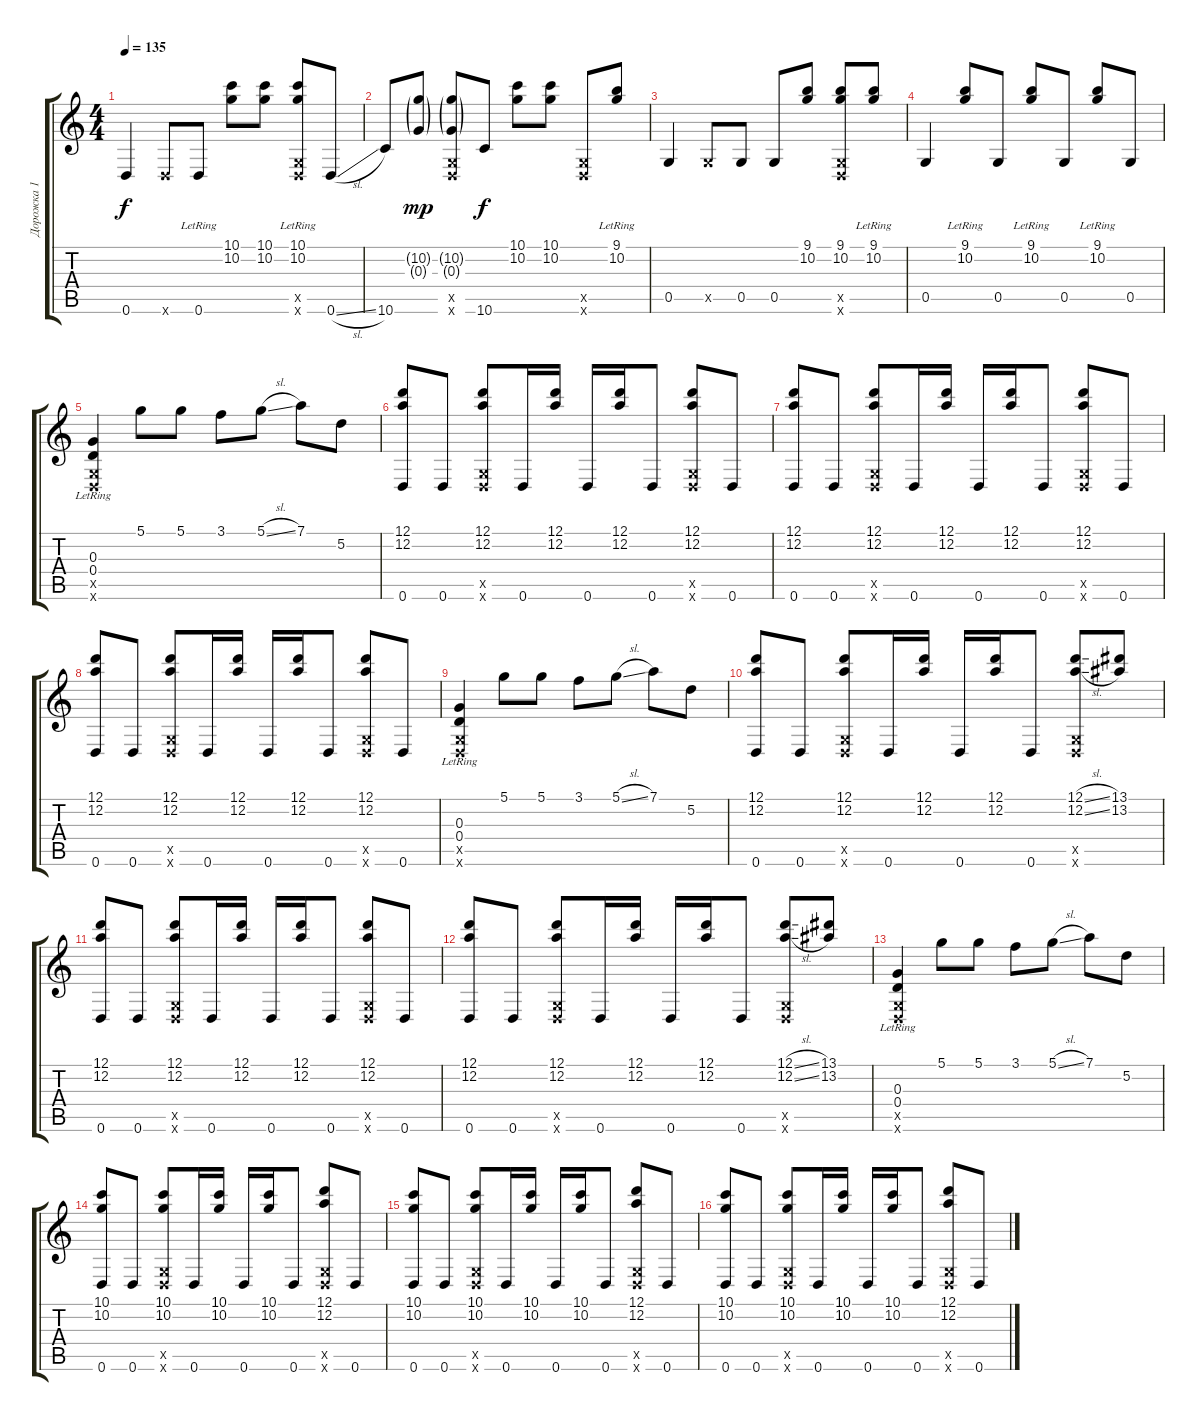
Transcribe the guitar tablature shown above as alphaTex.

\track ("Дорожка 1" "Дорожка 1") {instrument acousticguitarsteel}
\staff {score tabs}
\tuning (D4 A3 G3 D3 G2 D2) {hide}
\ts (4 4)
\tempo 135
\clef g2
\ks c
0.6.4{dy f} 0.6{x}.8 0.6{lr}.8 (10.1 10.2).8 (10.1 10.2).8 (10.1{lr} 10.2{lr} 0.5{x} 0.6{x}).8 0.6{sl}.8 |
10.6.8 (10.2{g} 0.3{g}).8{dy mp} (10.2{g} 0.3{g} 0.5{x} 0.6{x}).8 10.6.8{dy f} (10.1 10.2).8 (10.1 10.2).8 (0.5{x} 0.6{x}).8 (9.1{lr} 10.2{lr}).8 |
0.5.4 0.5{x}.8 0.5.8 0.5.8 (9.1 10.2).8 (9.1 10.2 0.5{x} 0.6{x}).8 (9.1{lr} 10.2{lr}).8 |
0.5.4 (9.1{lr} 10.2{lr}).8 0.5.8 (9.1{lr} 10.2{lr}).8 0.5.8 (9.1{lr} 10.2{lr}).8 0.5.8 |
(0.3{lr} 0.4{lr} 0.5{x} 0.6{x}).4 5.1.8 5.1.8 3.1.8 5.1{sl}.8 7.1.8 5.2.8 |
(12.1 12.2 0.6).8 0.6.8 (12.1 12.2 0.5{x} 0.6{x}).8 0.6.16 (12.1 12.2).16 0.6.16 (12.1 12.2).16 0.6.8 (12.1 12.2 0.5{x} 0.6{x}).8 0.6.8 |
(12.1 12.2 0.6).8 0.6.8 (12.1 12.2 0.5{x} 0.6{x}).8 0.6.16 (12.1 12.2).16 0.6.16 (12.1 12.2).16 0.6.8 (12.1 12.2 0.5{x} 0.6{x}).8 0.6.8 |
(12.1 12.2 0.6).8 0.6.8 (12.1 12.2 0.5{x} 0.6{x}).8 0.6.16 (12.1 12.2).16 0.6.16 (12.1 12.2).16 0.6.8 (12.1 12.2 0.5{x} 0.6{x}).8 0.6.8 |
(0.3{lr} 0.4{lr} 0.5{x} 0.6{x}).4 5.1.8 5.1.8 3.1.8 5.1{sl}.8 7.1.8 5.2.8 |
(12.1 12.2 0.6).8 0.6.8 (12.1 12.2 0.5{x} 0.6{x}).8 0.6.16 (12.1 12.2).16 0.6.16 (12.1 12.2).16 0.6.8 (12.1{sl} 12.2{sl} 0.5{x} 0.6{x}).8 (13.1 13.2).8 |
(12.1 12.2 0.6).8 0.6.8 (12.1 12.2 0.5{x} 0.6{x}).8 0.6.16 (12.1 12.2).16 0.6.16 (12.1 12.2).16 0.6.8 (12.1 12.2 0.5{x} 0.6{x}).8 0.6.8 |
(12.1 12.2 0.6).8 0.6.8 (12.1 12.2 0.5{x} 0.6{x}).8 0.6.16 (12.1 12.2).16 0.6.16 (12.1 12.2).16 0.6.8 (12.1{sl} 12.2{sl} 0.5{x} 0.6{x}).8 (13.1 13.2).8 |
(0.3{lr} 0.4{lr} 0.5{x} 0.6{x}).4 5.1.8 5.1.8 3.1.8 5.1{sl}.8 7.1.8 5.2.8 |
(10.1 10.2 0.6).8 0.6.8 (10.1 10.2 0.5{x} 0.6{x}).8 0.6.16 (10.1 10.2).16 0.6.16 (10.1 10.2).16 0.6.8 (12.1 12.2 0.5{x} 0.6{x}).8 0.6.8 |
(10.1 10.2 0.6).8 0.6.8 (10.1 10.2 0.5{x} 0.6{x}).8 0.6.16 (10.1 10.2).16 0.6.16 (10.1 10.2).16 0.6.8 (12.1 12.2 0.5{x} 0.6{x}).8 0.6.8 |
(10.1 10.2 0.6).8 0.6.8 (10.1 10.2 0.5{x} 0.6{x}).8 0.6.16 (10.1 10.2).16 0.6.16 (10.1 10.2).16 0.6.8 (12.1 12.2 0.5{x} 0.6{x}).8 0.6.8
